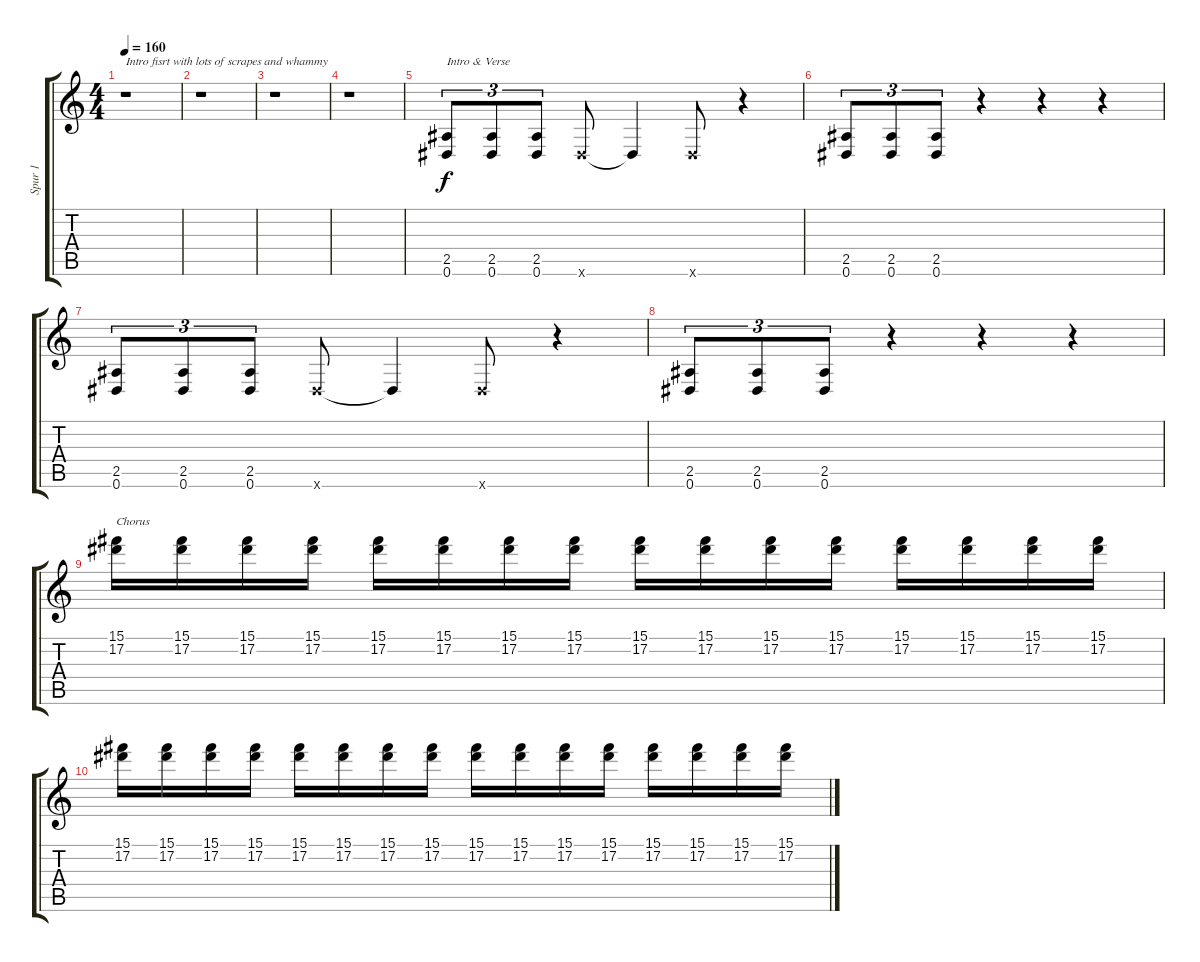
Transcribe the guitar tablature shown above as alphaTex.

\track ("Spur 1" "Spur 1") {instrument distortionguitar}
\staff {score tabs}
\tuning (Eb4 Bb3 Gb3 Db3 Ab2 Eb2) {hide}
\ts (4 4)
\tempo 160
\clef g2
\ks c
r.1{txt "Intro fisrt with lots of scrapes and whammy" dy f instrument distortionguitar} |
r.1 |
r.1 |
r.1 |
(2.5 0.6).8{tu (3 2) txt "Intro & Verse"} (2.5 0.6).8{tu (3 2)} (2.5 0.6).8{tu (3 2)} 0.6{x}.8 0.6{t}.4 0.6{x}.8 r.4 |
(2.5 0.6).8{tu (3 2)} (2.5 0.6).8{tu (3 2)} (2.5 0.6).8{tu (3 2)} r.4 r.4 r.4 |
(2.5 0.6).8{tu (3 2)} (2.5 0.6).8{tu (3 2)} (2.5 0.6).8{tu (3 2)} 0.6{x}.8 0.6{t}.4 0.6{x}.8 r.4 |
(2.5 0.6).8{tu (3 2)} (2.5 0.6).8{tu (3 2)} (2.5 0.6).8{tu (3 2)} r.4 r.4 r.4 |
(15.1 17.2).16{txt "Chorus"} (15.1 17.2).16 (15.1 17.2).16 (15.1 17.2).16 (15.1 17.2).16 (15.1 17.2).16 (15.1 17.2).16 (15.1 17.2).16 (15.1 17.2).16 (15.1 17.2).16 (15.1 17.2).16 (15.1 17.2).16 (15.1 17.2).16 (15.1 17.2).16 (15.1 17.2).16 (15.1 17.2).16 |
(15.1 17.2).16 (15.1 17.2).16 (15.1 17.2).16 (15.1 17.2).16 (15.1 17.2).16 (15.1 17.2).16 (15.1 17.2).16 (15.1 17.2).16 (15.1 17.2).16 (15.1 17.2).16 (15.1 17.2).16 (15.1 17.2).16 (15.1 17.2).16 (15.1 17.2).16 (15.1 17.2).16 (15.1 17.2).16
